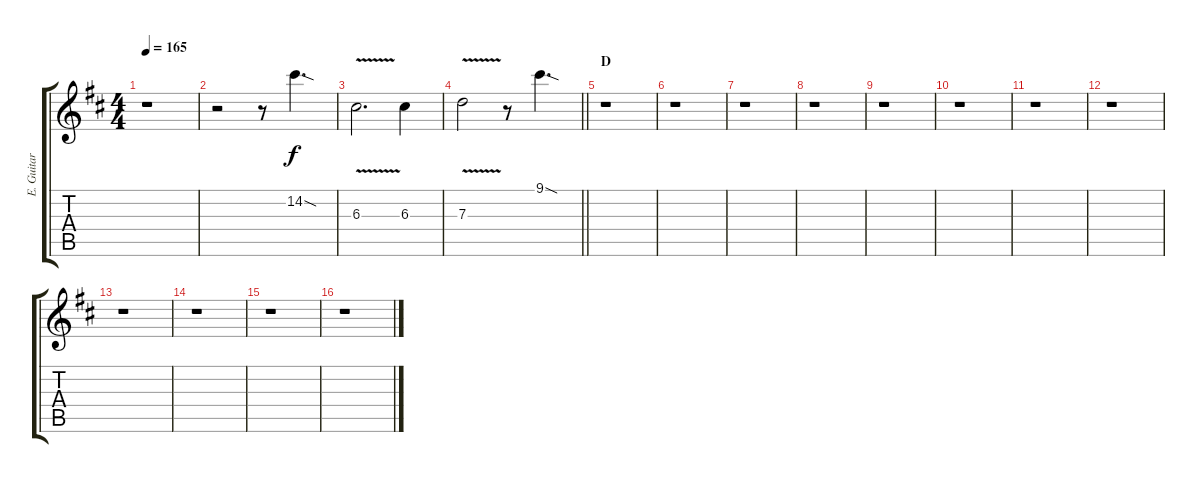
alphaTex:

\track ("E. Guitar V" "E. Guitar ") {instrument overdrivenguitar}
\staff {score tabs}
\tuning (E4 B3 G3 D3 A2 E2) {hide}
\ts (4 4)
\tempo 165
\clef g2
\ks d
r.1{dy f} |
r.2 r.8 14.2{sod}.4{d} |
6.3{v}.2{d} 6.3.4 |
\barLineRight lightlight
7.3{v}.2 r.8 9.1{sod}.4{d} |
\section ("" "D")
r.1 |
r.1 |
r.1 |
r.1 |
r.1 |
r.1 |
r.1 |
r.1 |
r.1 |
r.1 |
r.1 |
r.1
